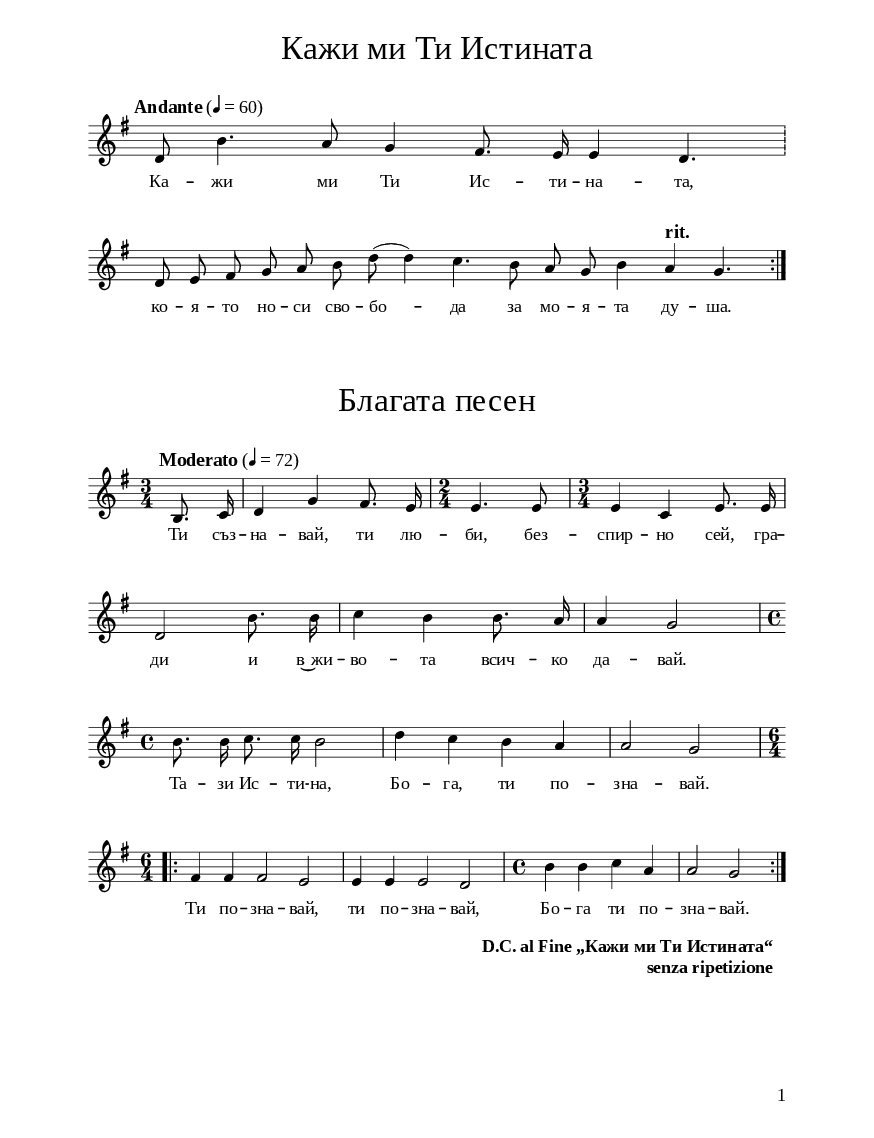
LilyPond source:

\version "2.24.3"

% include paper part and global functions
\include "include/globals.ily"

\bookpart {
  \label #'ref086_1
  \tocItem \markup "Кажи ми Ти Истината"
  \include "include/bookpart-paper.ily"
  \score {
    \include "include/score-layout.ily"

    \new Voice \absolute {
      \clef treble
      \key g \major
      \omit Score.TimeSignature
      \cadenzaOn % allows custom bar lines
      \tempoFunc "Andante" 4 "60"
      \autoBeamOff

      d'8 b'4. a'8 g'4  fis'8. e'16 e'4 d'4. \bar"!" \break

      d'8 e'8 fis' g' a'  b' d'' (d''4) c''4.  b'8 a' g' b'4\tempo "rit." a' g'4. \bar ":|."

    }

    \addlyrics {
      Ка -- жи ми
      Ти Ис -- ти -- на -- та, ко -- я -- то но -- си
      сво -- бо -- да за мо -- я -- та ду -- ша. Ка --
      та ду -- ша.
    }

    \header {
      title = \titleFunc #'ref_desc_9 "Кажи ми Ти Истината" "Kaži mi Ti Istinata"
    }

    \midi{}

  } % score

  %\markup \italic \dc-one-nobold "attacca „Благата песен“"

  \label #'ref086_2
  \tocItem \markup "Благата песен"

  \include "include/bookpart-paper.ily"
  \score {
    \include "include/score-layout.ily"

    \new Voice \absolute {
      \clef treble
      \key g \major
      \time 3/4
      \tempoFunc "Moderato" 4 "72"

      \partial 4
      \autoBeamOff
      b8. c'16 | d'4 g' fis'8. e'16 | \time 2/4  e'4. e'8 | \time 3/4  e'4 c' e'8. e'16 \break |

      d'2 b'8. b'16 | c''4 b' b'8. a'16 | a'4 g'2 \break |

      \time 4/4  b'8. b'16 c''8. c''16 b'2 | d''4 c'' b' a' | a'2 g' \break |

      \bar ".|:-|"  \time 6/4  fis'4 fis' fis'2 e' | e'4 e' e'2 d' |  \time 4/4  b'4 b' c'' a' | a'2 g' \bar ":|."
    }

    \addlyrics {
      Ти съз -- на -- вай, ти лю -- би,
      без -- спир -- но сей, гра -- ди и в~жи -- во --
      та всич -- ко да -- вай. Та -- зи Ис -- ти --
      на, Бо -- га, ти по -- зна -- вай. Ти по -- зна
      -- вай, ти по -- зна -- вай, Бо -- га ти по --
      зна -- вай.
    }

    \header {
      title = \titleFunc #'ref_desc_5 "Благата песен" "Blagata pesen"
    }

    \midi{}

  } % score

  \markup \dc-two "D.C. al Fine „Кажи ми Tи Истината“" "senza ripetizione"



} % bookpart
